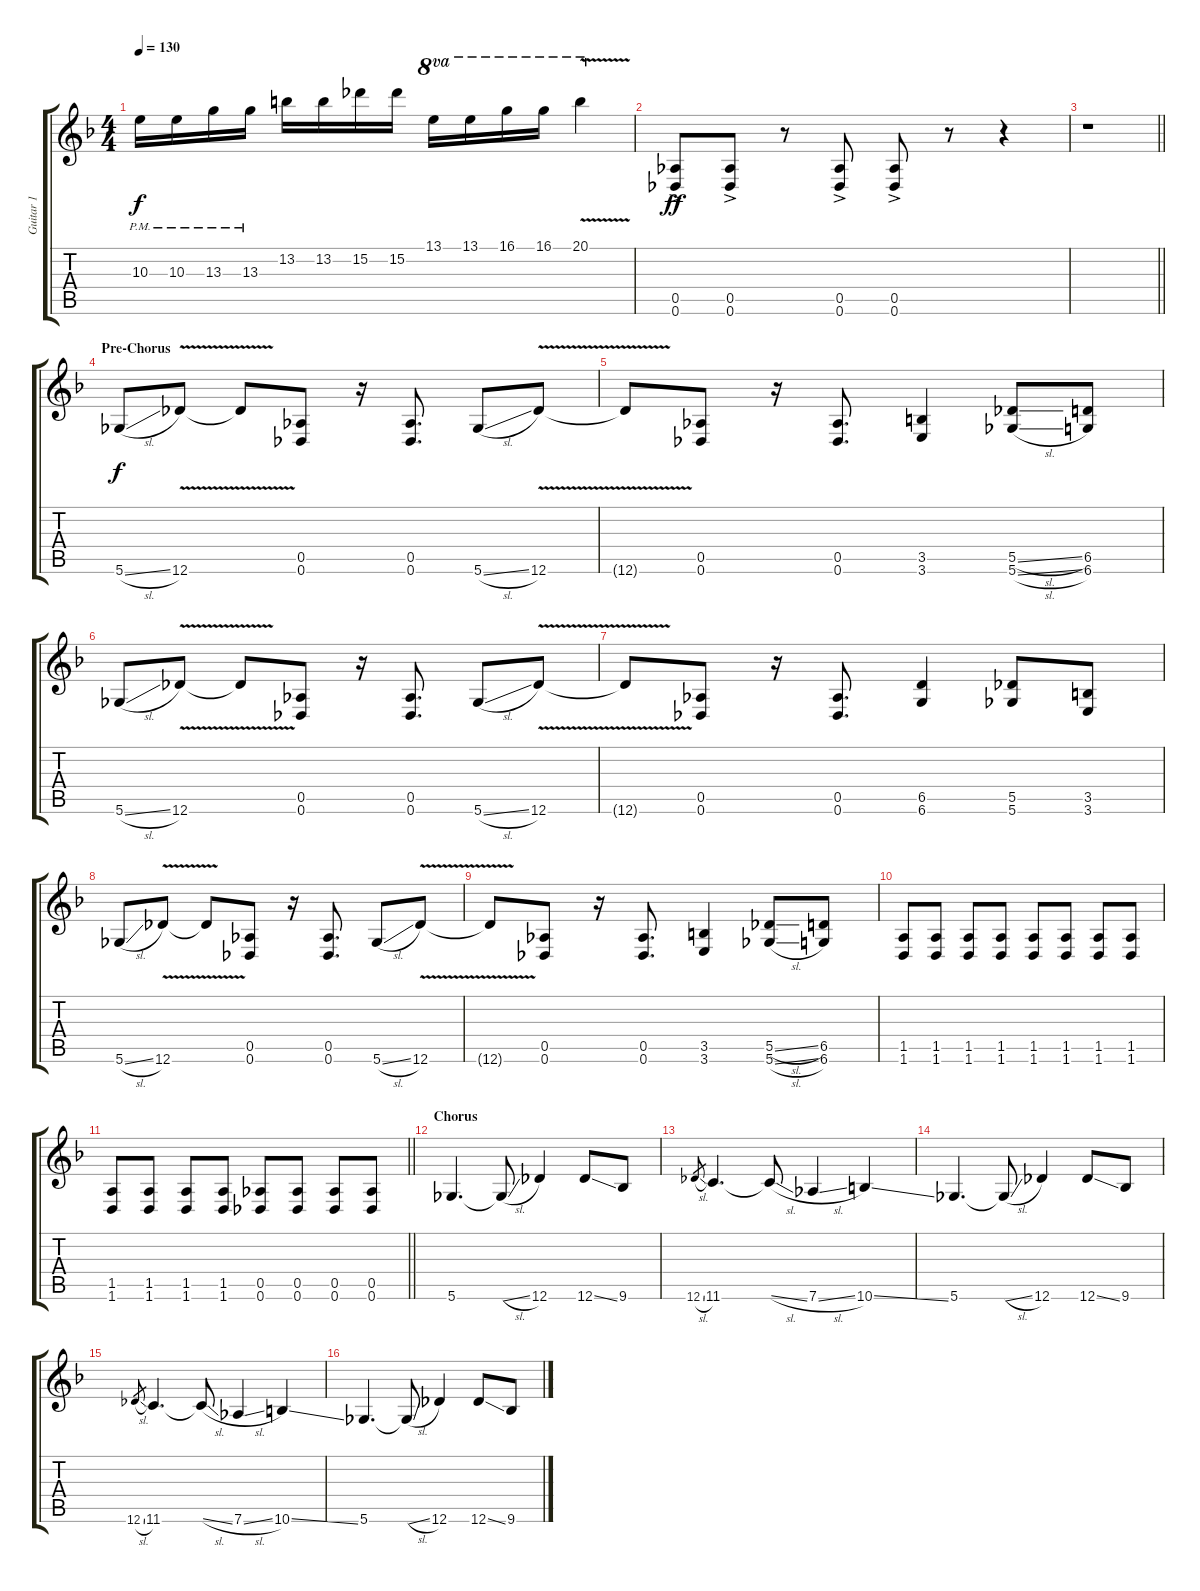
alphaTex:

\track ("Guitar 1" "Guitar 1") {instrument distortionguitar}
\staff {score tabs}
\tuning (Eb4 Bb3 Gb3 Db3 Ab2 Db2) {hide}
\ts (4 4)
\tempo 130
\clef g2
\ks f
10.3{pm}.16{dy f} 10.3{pm}.16 13.3{pm}.16 13.3{pm}.16 13.2.16 13.2.16 15.2.16 15.2.16 13.1.16{ot 8va} 13.1.16{ot 8va} 16.1.16{ot 8va} 16.1.16{ot 8va} 20.1{v}.4{ot 8va} |
(0.5{ac} 0.6{ac}).8{dy ff} (0.5{ac} 0.6{ac}).8 r.8 (0.5{ac} 0.6{ac}).8 (0.5{ac} 0.6{ac}).8 r.8 r.4 |
\barLineRight lightlight
r.1 |
\section ("" "Pre-Chorus")
5.6{sl}.8{dy f} 12.6{v}.8 12.6{t}.8 (0.5 0.6).8 r.16 (0.5 0.6).8{d} 5.6{sl}.8 12.6{v}.8 |
12.6{t}.8 (0.5 0.6).8 r.16 (0.5 0.6).8{d} (3.5 3.6).4 (5.5{sl} 5.6{sl}).8 (6.5 6.6).8 |
5.6{sl}.8 12.6{v}.8 12.6{t}.8 (0.5 0.6).8 r.16 (0.5 0.6).8{d} 5.6{sl}.8 12.6{v}.8 |
12.6{t}.8 (0.5 0.6).8 r.16 (0.5 0.6).8{d} (6.5 6.6).4 (5.5 5.6).8 (3.5 3.6).8 |
5.6{sl}.8 12.6{v}.8 12.6{t}.8 (0.5 0.6).8 r.16 (0.5 0.6).8{d} 5.6{sl}.8 12.6{v}.8 |
12.6{t}.8 (0.5 0.6).8 r.16 (0.5 0.6).8{d} (3.5 3.6).4 (5.5{sl} 5.6{sl}).8 (6.5 6.6).8 |
(1.5 1.6).8 (1.5 1.6).8 (1.5 1.6).8 (1.5 1.6).8 (1.5 1.6).8 (1.5 1.6).8 (1.5 1.6).8 (1.5 1.6).8 |
\barLineRight lightlight
(1.5 1.6).8 (1.5 1.6).8 (1.5 1.6).8 (1.5 1.6).8 (0.5 0.6).8 (0.5 0.6).8 (0.5 0.6).8 (0.5 0.6).8 |
\section ("" "Chorus")
5.6.4{d} 5.6{sl t}.8 12.6.4 12.6{ss}.8 9.6.8 |
12.6{sl}.8{gr} 11.6.4{d} 11.6{sl t}.8 7.6{sl}.4 10.6{ss}.4 |
5.6.4{d} 5.6{sl t}.8 12.6.4 12.6{ss}.8 9.6.8 |
12.6{sl}.8{gr} 11.6.4{d} 11.6{sl t}.8 7.6{sl}.4 10.6{ss}.4 |
5.6.4{d} 5.6{sl t}.8 12.6.4 12.6{ss}.8 9.6.8
